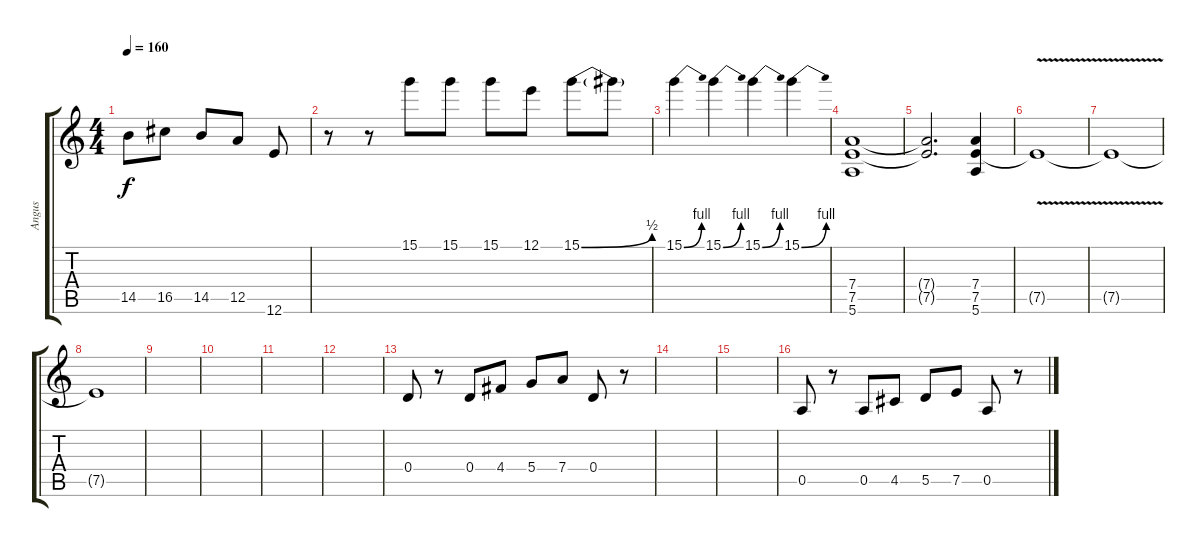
\track ("Angus" "Angus") {instrument distortionguitar}
\staff {score tabs}
\tuning (E4 B3 G3 D3 A2 E2) {hide}
\ts (4 4)
\tempo 160
\clef g2
\ks c
14.5.8{dy f} 16.5.8 14.5.8 12.5.8 12.6.8 |
r.8 r.8 15.1.8 15.1.8 15.1.8 12.1.8 15.1{be (bend 0 0 60 2)}.8 15.1{t}.8 |
15.1{be (bend 0 0 60 4)}.4 15.1{be (bend 0 0 60 4)}.4 15.1{be (bend 0 0 60 4)}.4 15.1{be (bend 0 0 60 4)}.4 |
(7.4 7.5 5.6).1 |
(7.4{t} 7.5{t}).2{d} (7.4 7.5 5.6).4 |
7.5{v t}.1 |
7.5{t}.1 |
7.5{t}.1 |
|
|
|
|
0.4.8 r.8 0.4.8 4.4.8 5.4.8 7.4.8 0.4.8 r.8 |
|
|
0.5.8 r.8 0.5.8 4.5.8 5.5.8 7.5.8 0.5.8 r.8
